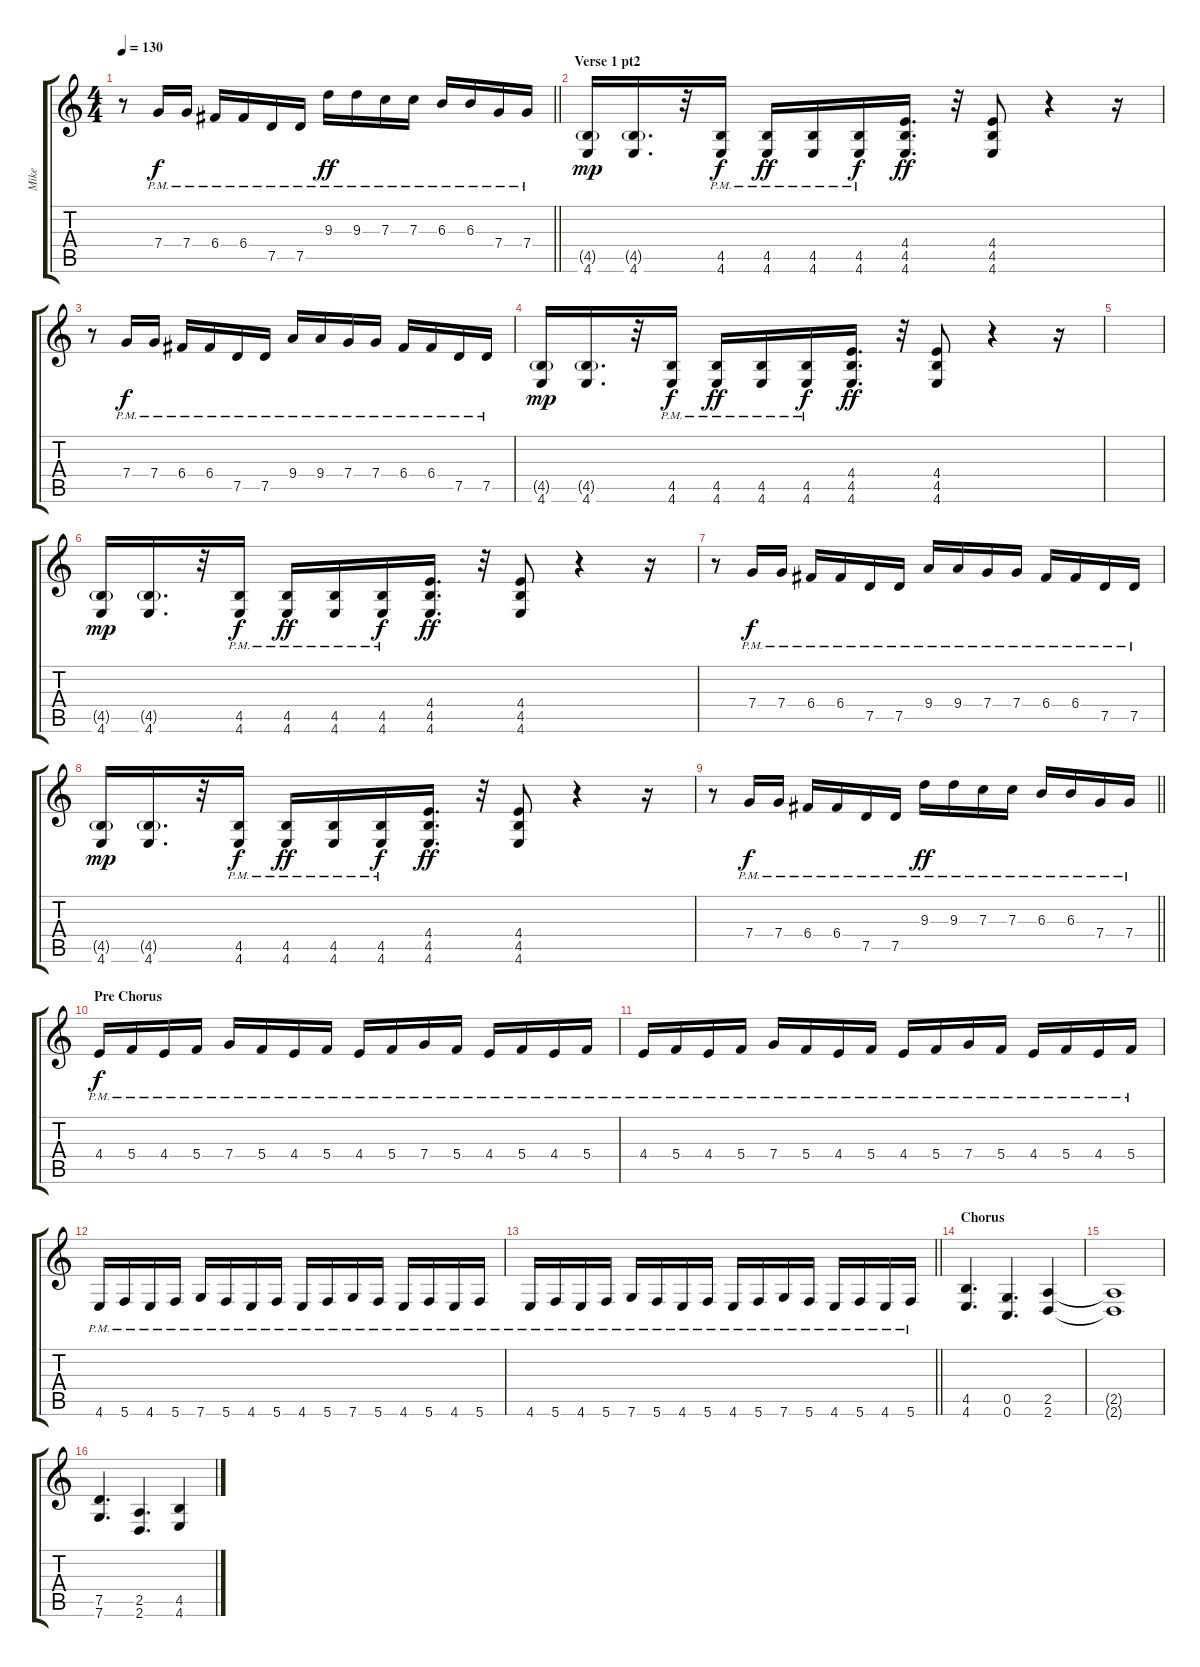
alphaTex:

\track ("Mike" "Mike") {instrument distortionguitar}
\staff {score tabs}
\tuning (D4 A3 F3 C3 G2 C2) {hide}
\ts (4 4)
\tempo 130
\clef g2
\barLineRight lightlight
\ks c
r.8{dy ff} 7.4{pm}.16{dy f} 7.4{pm}.16 6.4{pm}.16 6.4{pm}.16 7.5{pm}.16 7.5{pm}.16 9.3{pm}.16{dy ff} 9.3{pm}.16 7.3{pm}.16 7.3{pm}.16 6.3{pm}.16 6.3{pm}.16 7.4{pm}.16 7.4{pm}.16 |
\section ("" "Verse 1 pt2")
(4.5{g} 4.6).16{dy mp} (4.5{g} 4.6).16{d} r.32 (4.5{pm} 4.6{pm}).16{dy f} (4.5{pm} 4.6).16{dy ff} (4.5{pm} 4.6).16 (4.5{pm} 4.6).16{dy f} (4.4 4.5 4.6).16{d dy ff} r.32 (4.4 4.5 4.6).8 r.4 r.16 |
r.8 7.4{pm}.16{dy f} 7.4{pm}.16 6.4{pm}.16 6.4{pm}.16 7.5{pm}.16 7.5{pm}.16 9.4{pm}.16 9.4{pm}.16 7.4{pm}.16 7.4{pm}.16 6.4{pm}.16 6.4{pm}.16 7.5{pm}.16 7.5{pm}.16 |
(4.5{g} 4.6).16{dy mp} (4.5{g} 4.6).16{d} r.32 (4.5{pm} 4.6{pm}).16{dy f} (4.5{pm} 4.6).16{dy ff} (4.5{pm} 4.6).16 (4.5{pm} 4.6).16{dy f} (4.4 4.5 4.6).16{d dy ff} r.32 (4.4 4.5 4.6).8 r.4 r.16 |
|
(4.5{g} 4.6).16{dy mp} (4.5{g} 4.6).16{d} r.32 (4.5{pm} 4.6{pm}).16{dy f} (4.5{pm} 4.6).16{dy ff} (4.5{pm} 4.6).16 (4.5{pm} 4.6).16{dy f} (4.4 4.5 4.6).16{d dy ff} r.32 (4.4 4.5 4.6).8 r.4 r.16 |
r.8 7.4{pm}.16{dy f} 7.4{pm}.16 6.4{pm}.16 6.4{pm}.16 7.5{pm}.16 7.5{pm}.16 9.4{pm}.16 9.4{pm}.16 7.4{pm}.16 7.4{pm}.16 6.4{pm}.16 6.4{pm}.16 7.5{pm}.16 7.5{pm}.16 |
(4.5{g} 4.6).16{dy mp} (4.5{g} 4.6).16{d} r.32 (4.5{pm} 4.6{pm}).16{dy f} (4.5{pm} 4.6).16{dy ff} (4.5{pm} 4.6).16 (4.5{pm} 4.6).16{dy f} (4.4 4.5 4.6).16{d dy ff} r.32 (4.4 4.5 4.6).8 r.4 r.16 |
\barLineRight lightlight
r.8 7.4{pm}.16{dy f} 7.4{pm}.16 6.4{pm}.16 6.4{pm}.16 7.5{pm}.16 7.5{pm}.16 9.3{pm}.16{dy ff} 9.3{pm}.16 7.3{pm}.16 7.3{pm}.16 6.3{pm}.16 6.3{pm}.16 7.4{pm}.16 7.4{pm}.16 |
\section ("" "Pre Chorus")
4.4{pm}.16{dy f} 5.4{pm}.16 4.4{pm}.16 5.4{pm}.16 7.4{pm}.16 5.4{pm}.16 4.4{pm}.16 5.4{pm}.16 4.4{pm}.16 5.4{pm}.16 7.4{pm}.16 5.4{pm}.16 4.4{pm}.16 5.4{pm}.16 4.4{pm}.16 5.4{pm}.16 |
4.4{pm}.16 5.4{pm}.16 4.4{pm}.16 5.4{pm}.16 7.4{pm}.16 5.4{pm}.16 4.4{pm}.16 5.4{pm}.16 4.4{pm}.16 5.4{pm}.16 7.4{pm}.16 5.4{pm}.16 4.4{pm}.16 5.4{pm}.16 4.4{pm}.16 5.4{pm}.16 |
4.6{pm}.16 5.6{pm}.16 4.6{pm}.16 5.6{pm}.16 7.6{pm}.16 5.6{pm}.16 4.6{pm}.16 5.6{pm}.16 4.6{pm}.16 5.6{pm}.16 7.6{pm}.16 5.6{pm}.16 4.6{pm}.16 5.6{pm}.16 4.6{pm}.16 5.6{pm}.16 |
\barLineRight lightlight
4.6{pm}.16 5.6{pm}.16 4.6{pm}.16 5.6{pm}.16 7.6{pm}.16 5.6{pm}.16 4.6{pm}.16 5.6{pm}.16 4.6{pm}.16 5.6{pm}.16 7.6{pm}.16 5.6{pm}.16 4.6{pm}.16 5.6{pm}.16 4.6{pm}.16 5.6{pm}.16 |
\section ("" "Chorus")
(4.5 4.6).4{d} (0.5 0.6).4{d} (2.5 2.6).4 |
(2.5{t} 2.6{t}).1 |
(7.5 7.6).4{d} (2.5 2.6).4{d} (4.5 4.6).4
